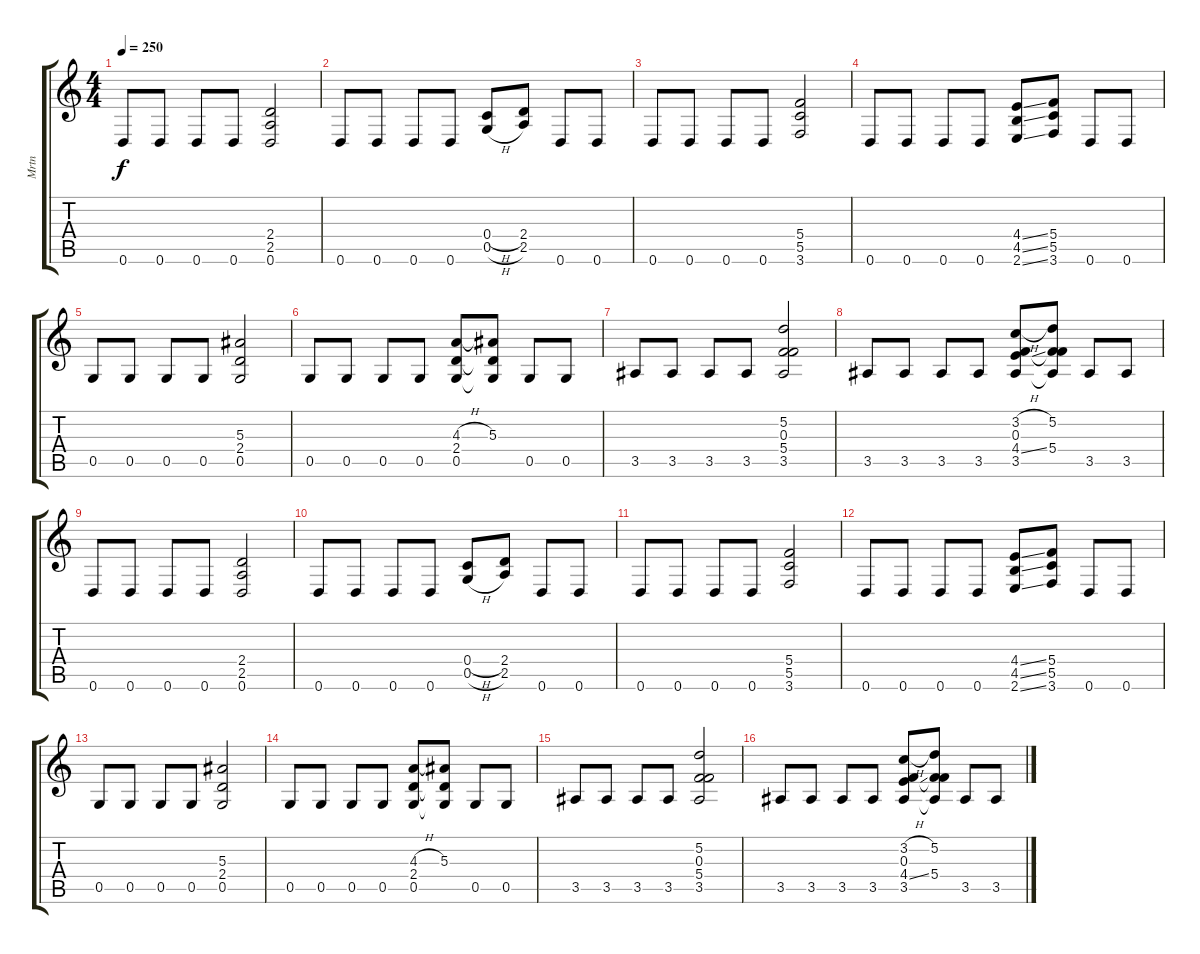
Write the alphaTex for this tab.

\track ("Mrtn" "Mrtn") {instrument distortionguitar}
\staff {score tabs}
\tuning (D4 A3 F3 C3 G2 D2) {hide}
\ts (4 4)
\tempo 250
\clef g2
\ks c
0.6.8{dy f instrument distortionguitar} 0.6.8 0.6.8 0.6.8 (2.4 2.5 0.6).2 |
0.6.8 0.6.8 0.6.8 0.6.8 (0.4{h} 0.5{h}).8 (2.4 2.5).8 0.6.8 0.6.8 |
0.6.8 0.6.8 0.6.8 0.6.8 (5.4 5.5 3.6).2 |
0.6.8 0.6.8 0.6.8 0.6.8 (4.4{ss} 4.5{ss} 2.6{ss}).8 (5.4 5.5 3.6).8 0.6.8 0.6.8 |
0.5.8 0.5.8 0.5.8 0.5.8 (5.3 2.4 0.5).2 |
0.5.8 0.5.8 0.5.8 0.5.8 (4.3{h} 2.4 0.5).8 (5.3 2.4{t} 0.5{t}).8 0.5.8 0.5.8 |
3.5.8 3.5.8 3.5.8 3.5.8 (5.2 0.3 5.4 3.5).2 |
3.5.8 3.5.8 3.5.8 3.5.8 (3.2{h} 0.3 4.4{ss} 3.5).8 (5.2 0.3{t} 5.4 3.5{t}).8 3.5.8 3.5.8 |
0.6.8 0.6.8 0.6.8 0.6.8 (2.4 2.5 0.6).2 |
0.6.8 0.6.8 0.6.8 0.6.8 (0.4{h} 0.5{h}).8 (2.4 2.5).8 0.6.8 0.6.8 |
0.6.8 0.6.8 0.6.8 0.6.8 (5.4 5.5 3.6).2 |
0.6.8 0.6.8 0.6.8 0.6.8 (4.4{ss} 4.5{ss} 2.6{ss}).8 (5.4 5.5 3.6).8 0.6.8 0.6.8 |
0.5.8 0.5.8 0.5.8 0.5.8 (5.3 2.4 0.5).2 |
0.5.8 0.5.8 0.5.8 0.5.8 (4.3{h} 2.4 0.5).8 (5.3 2.4{t} 0.5{t}).8 0.5.8 0.5.8 |
3.5.8 3.5.8 3.5.8 3.5.8 (5.2 0.3 5.4 3.5).2 |
3.5.8 3.5.8 3.5.8 3.5.8 (3.2{h} 0.3 4.4{ss} 3.5).8 (5.2 0.3{t} 5.4 3.5{t}).8 3.5.8 3.5.8
